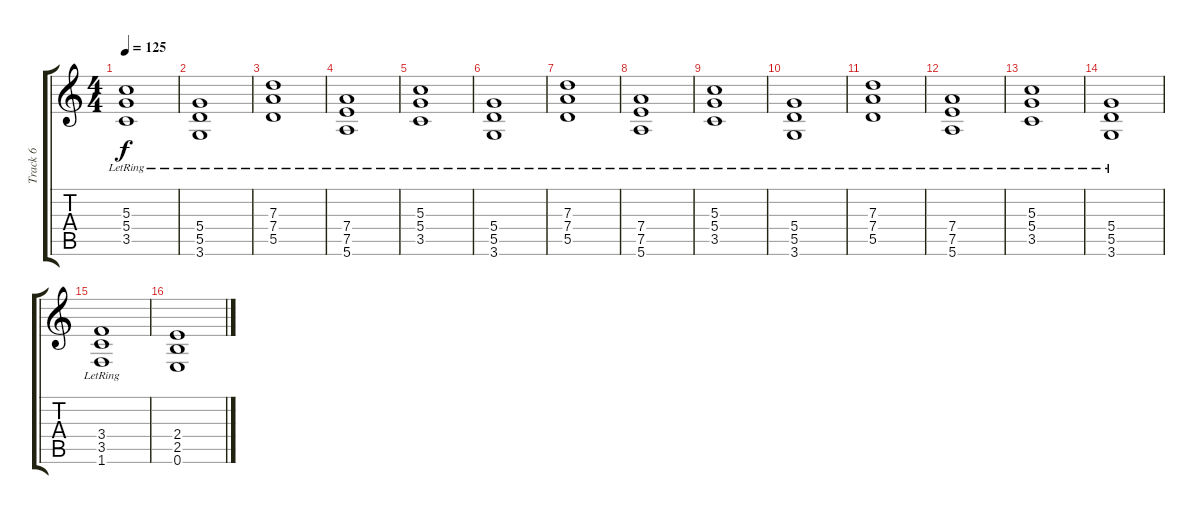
\track ("Track 6" "Track 6") {instrument distortionguitar}
\staff {score tabs}
\tuning (E4 B3 G3 D3 A2 E2) {hide}
\ts (4 4)
\tempo 125
\clef g2
\ks c
(5.3{lr} 5.4{lr} 3.5{lr}).1{dy f} |
(5.4{lr} 5.5{lr} 3.6{lr}).1 |
(7.3{lr} 7.4{lr} 5.5{lr}).1 |
(7.4{lr} 7.5{lr} 5.6{lr}).1 |
(5.3{lr} 5.4{lr} 3.5{lr}).1 |
(5.4{lr} 5.5{lr} 3.6{lr}).1 |
(7.3{lr} 7.4{lr} 5.5{lr}).1 |
(7.4{lr} 7.5{lr} 5.6{lr}).1 |
(5.3{lr} 5.4{lr} 3.5{lr}).1 |
(5.4{lr} 5.5{lr} 3.6{lr}).1 |
(7.3{lr} 7.4{lr} 5.5{lr}).1 |
(7.4{lr} 7.5{lr} 5.6{lr}).1 |
(5.3{lr} 5.4{lr} 3.5{lr}).1 |
(5.4{lr} 5.5{lr} 3.6{lr}).1 |
(3.4{lr} 3.5{lr} 1.6{lr}).1 |
(2.4 2.5 0.6).1
